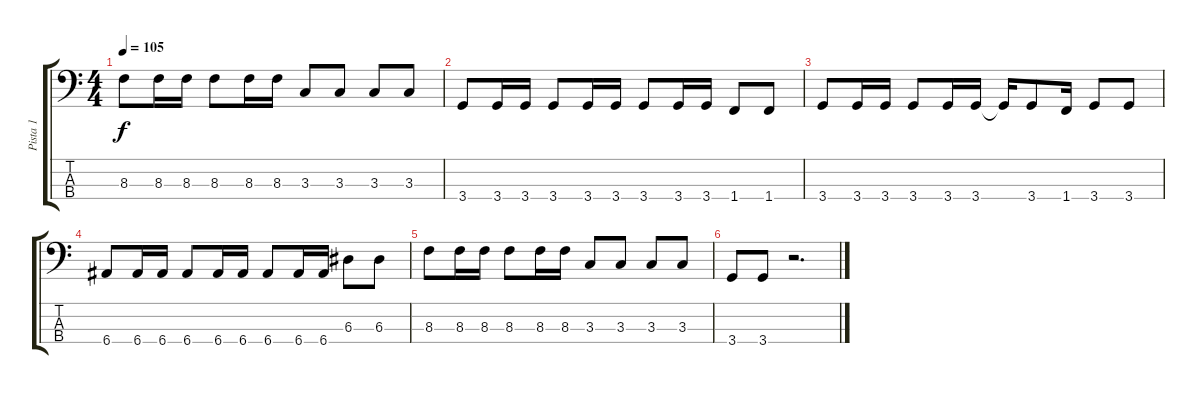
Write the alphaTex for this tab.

\track ("Pista 1" "Pista 1") {instrument fretlessbass}
\staff {score tabs}
\tuning (G2 D2 A1 E1) {hide}
\ts (4 4)
\tempo 105
\clef f4
\ks c
8.3.8{dy f} 8.3.16 8.3.16 8.3.8 8.3.16 8.3.16 3.3.8 3.3.8 3.3.8 3.3.8 |
3.4.8{volume 13} 3.4.16 3.4.16 3.4.8 3.4.16 3.4.16 3.4.8 3.4.16 3.4.16 1.4.8 1.4.8 |
3.4.8 3.4.16 3.4.16 3.4.8 3.4.16 3.4.16 3.4{t}.16 3.4.8 1.4.16 3.4.8 3.4.8 |
6.4.8 6.4.16 6.4.16 6.4.8 6.4.16 6.4.16 6.4.8 6.4.16 6.4.16 6.3.8 6.3.8 |
8.3.8 8.3.16 8.3.16 8.3.8 8.3.16 8.3.16 3.3.8 3.3.8 3.3.8 3.3.8 |
3.4.8 3.4.8 r.2{d}
